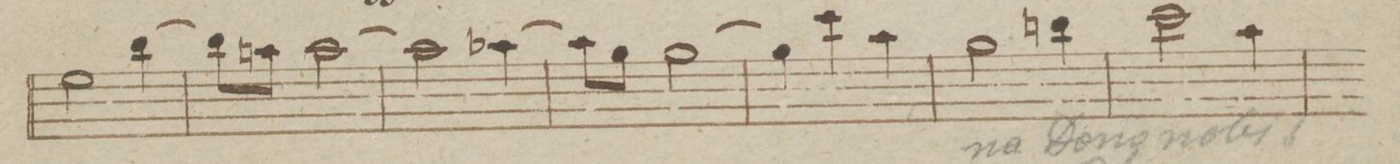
**kern	**dynam
*I"Clarinetto 1mo in B	*
*clefG2	*
*k[b-e-a-d-g-]	*
*M3/4	*
2dd-\	.
[4aa-\	.
=37	=37
8aa-\L]	.
8gg\J	.
[2gg\	.
=38	=38
2gg\]	.
[4gg-X\	.
=39	=39
8gg-\L]	.
8ff\J	.
[2ff\	.
=40	=40
4ff\]	.
4bb-\	.
4gg-\	.
=41	=41
2ff\	.
4aa\	.
=42	=42
2bb-\	.
4gg-\	.
=43	=43
*-	*-
